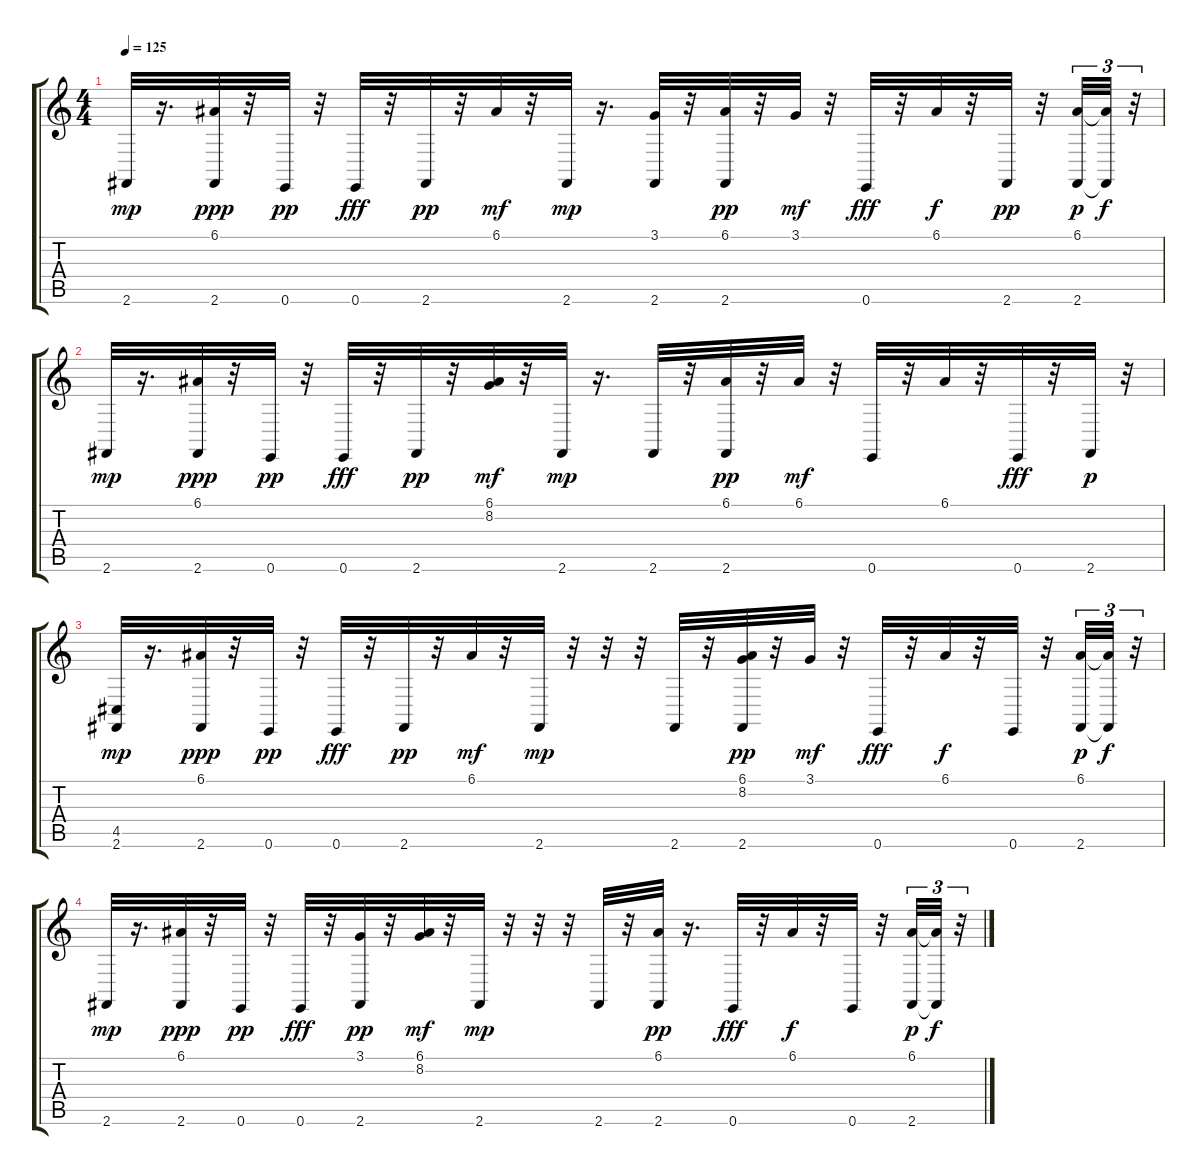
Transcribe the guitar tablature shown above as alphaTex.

\track "" {instrument acousticgrandpiano}
\staff {score tabs}
\tuning (E4 B3 G3 D3 A2 E2) {hide}
\ts (4 4)
\tempo 125
\clef g2
\ks c
2.6.32{dy mp} r.16{d} (6.1 2.6).32{dy ppp} r.32 0.6.32{dy pp} r.32 0.6.32{dy fff} r.32 2.6.32{dy pp} r.32 6.1.32{dy mf} r.32 2.6.32{dy mp} r.16{d} (3.1 2.6).32 r.32 (6.1 2.6).32{dy pp} r.32 3.1.32{dy mf} r.32 0.6.32{dy fff} r.32 6.1.32{dy f} r.32 2.6.32{dy pp} r.32 (6.1 2.6).32{tu (3 2) dy p} (6.1{t} 2.6{t}).32{tu (3 2) dy f} r.32{tu (3 2)} |
2.6.32{dy mp} r.16{d} (6.1 2.6).32{dy ppp} r.32 0.6.32{dy pp} r.32 0.6.32{dy fff} r.32 2.6.32{dy pp} r.32 (6.1 8.2).32{dy mf} r.32 2.6.32{dy mp} r.16{d} 2.6.32 r.32 (6.1 2.6).32{dy pp} r.32 6.1.32{dy mf} r.32 0.6.32 r.32 6.1.32 r.32 0.6.32{dy fff} r.32 2.6.32{dy p} r.32 |
(4.5 2.6).32{dy mp} r.16{d} (6.1 2.6).32{dy ppp} r.32 0.6.32{dy pp} r.32 0.6.32{dy fff} r.32 2.6.32{dy pp} r.32 6.1.32{dy mf} r.32 2.6.32{dy mp} r.32 r.32 r.32 2.6.32 r.32 (6.1 8.2 2.6).32{dy pp} r.32 3.1.32{dy mf} r.32 0.6.32{dy fff} r.32 6.1.32{dy f} r.32 0.6.32 r.32 (6.1 2.6).32{tu (3 2) dy p} (6.1{t} 2.6{t}).32{tu (3 2) dy f} r.32{tu (3 2)} |
2.6.32{dy mp} r.16{d} (6.1 2.6).32{dy ppp} r.32 0.6.32{dy pp} r.32 0.6.32{dy fff} r.32 (3.1 2.6).32{dy pp} r.32 (6.1 8.2).32{dy mf} r.32 2.6.32{dy mp} r.32 r.32 r.32 2.6.32 r.32 (6.1 2.6).32{dy pp} r.16{d} 0.6.32{dy fff} r.32 6.1.32{dy f} r.32 0.6.32 r.32 (6.1 2.6).32{tu (3 2) dy p} (6.1{t} 2.6{t}).32{tu (3 2) dy f} r.32{tu (3 2)}
